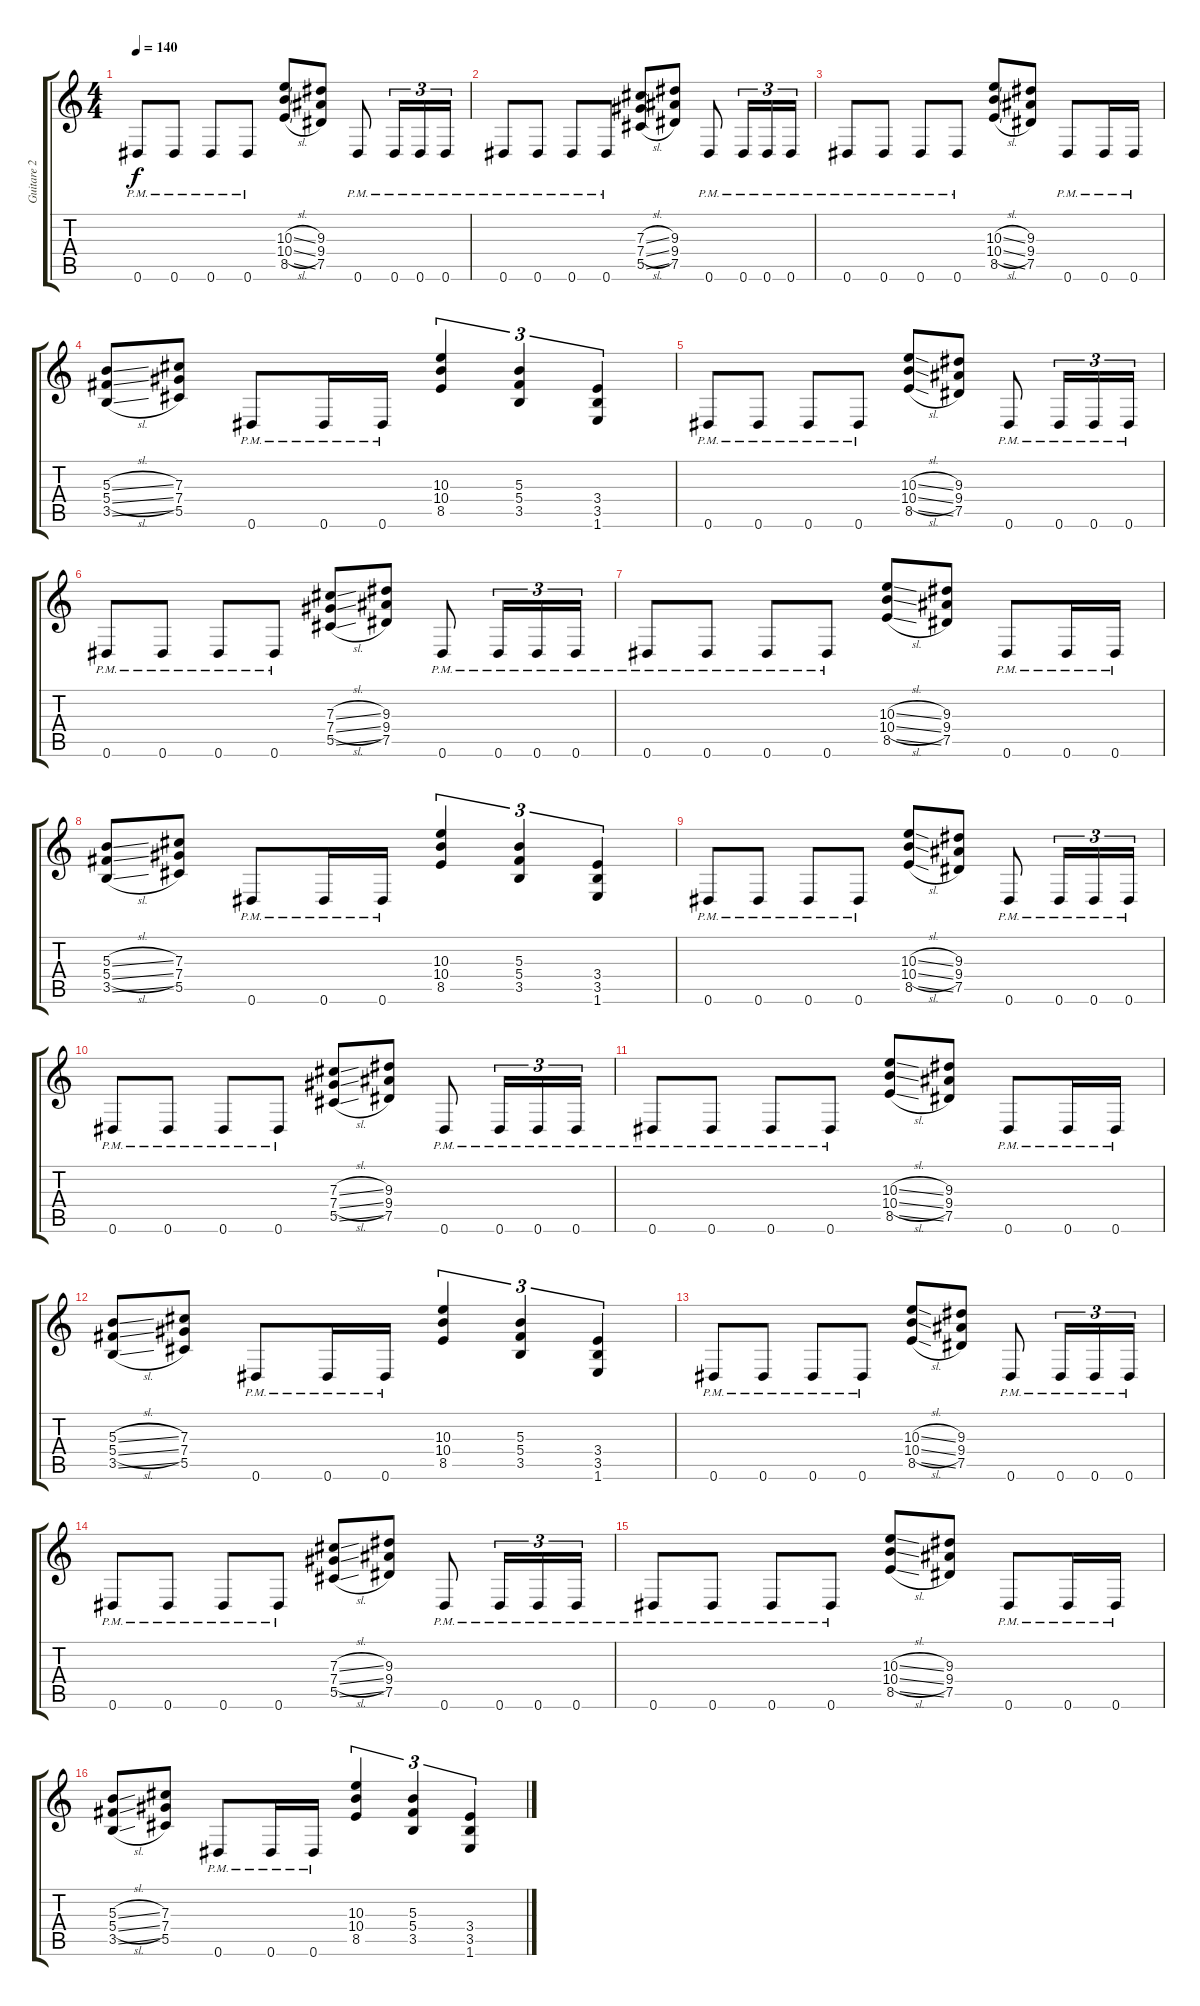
\track ("Guitare 2 (rythmique)" "Guitare 2 ") {instrument overdrivenguitar}
\staff {score tabs}
\tuning (Eb4 Bb3 Gb3 Db3 Ab2 Eb2) {hide}
\ts (4 4)
\tempo 140
\clef g2
\ks c
0.6{pm}.8{dy f} 0.6{pm}.8 0.6{pm}.8 0.6{pm}.8 (10.3{sl} 10.4{sl} 8.5{sl}).8 (9.3 9.4 7.5).8 0.6{pm}.8 0.6{pm}.16{tu (3 2)} 0.6{pm}.16{tu (3 2)} 0.6{pm}.16{tu (3 2)} |
0.6{pm}.8 0.6{pm}.8 0.6{pm}.8 0.6{pm}.8 (7.3{sl} 7.4{sl} 5.5{sl}).8 (9.3 9.4 7.5).8 0.6{pm}.8 0.6{pm}.16{tu (3 2)} 0.6{pm}.16{tu (3 2)} 0.6{pm}.16{tu (3 2)} |
0.6{pm}.8 0.6{pm}.8 0.6{pm}.8 0.6{pm}.8 (10.3{sl} 10.4{sl} 8.5{sl}).8 (9.3 9.4 7.5).8 0.6{pm}.8 0.6{pm}.16 0.6{pm}.16 |
(5.3{sl} 5.4{sl} 3.5{sl}).8 (7.3 7.4 5.5).8 0.6{pm}.8 0.6{pm}.16 0.6{pm}.16 (10.3 10.4 8.5).4{tu (3 2)} (5.3 5.4 3.5).4{tu (3 2)} (3.4 3.5 1.6).4{tu (3 2)} |
0.6{pm}.8 0.6{pm}.8 0.6{pm}.8 0.6{pm}.8 (10.3{sl} 10.4{sl} 8.5{sl}).8 (9.3 9.4 7.5).8 0.6{pm}.8 0.6{pm}.16{tu (3 2)} 0.6{pm}.16{tu (3 2)} 0.6{pm}.16{tu (3 2)} |
0.6{pm}.8 0.6{pm}.8 0.6{pm}.8 0.6{pm}.8 (7.3{sl} 7.4{sl} 5.5{sl}).8 (9.3 9.4 7.5).8 0.6{pm}.8 0.6{pm}.16{tu (3 2)} 0.6{pm}.16{tu (3 2)} 0.6{pm}.16{tu (3 2)} |
0.6{pm}.8 0.6{pm}.8 0.6{pm}.8 0.6{pm}.8 (10.3{sl} 10.4{sl} 8.5{sl}).8 (9.3 9.4 7.5).8 0.6{pm}.8 0.6{pm}.16 0.6{pm}.16 |
(5.3{sl} 5.4{sl} 3.5{sl}).8 (7.3 7.4 5.5).8 0.6{pm}.8 0.6{pm}.16 0.6{pm}.16 (10.3 10.4 8.5).4{tu (3 2)} (5.3 5.4 3.5).4{tu (3 2)} (3.4 3.5 1.6).4{tu (3 2)} |
0.6{pm}.8 0.6{pm}.8 0.6{pm}.8 0.6{pm}.8 (10.3{sl} 10.4{sl} 8.5{sl}).8 (9.3 9.4 7.5).8 0.6{pm}.8 0.6{pm}.16{tu (3 2)} 0.6{pm}.16{tu (3 2)} 0.6{pm}.16{tu (3 2)} |
0.6{pm}.8 0.6{pm}.8 0.6{pm}.8 0.6{pm}.8 (7.3{sl} 7.4{sl} 5.5{sl}).8 (9.3 9.4 7.5).8 0.6{pm}.8 0.6{pm}.16{tu (3 2)} 0.6{pm}.16{tu (3 2)} 0.6{pm}.16{tu (3 2)} |
0.6{pm}.8 0.6{pm}.8 0.6{pm}.8 0.6{pm}.8 (10.3{sl} 10.4{sl} 8.5{sl}).8 (9.3 9.4 7.5).8 0.6{pm}.8 0.6{pm}.16 0.6{pm}.16 |
(5.3{sl} 5.4{sl} 3.5{sl}).8 (7.3 7.4 5.5).8 0.6{pm}.8 0.6{pm}.16 0.6{pm}.16 (10.3 10.4 8.5).4{tu (3 2)} (5.3 5.4 3.5).4{tu (3 2)} (3.4 3.5 1.6).4{tu (3 2)} |
0.6{pm}.8 0.6{pm}.8 0.6{pm}.8 0.6{pm}.8 (10.3{sl} 10.4{sl} 8.5{sl}).8 (9.3 9.4 7.5).8 0.6{pm}.8 0.6{pm}.16{tu (3 2)} 0.6{pm}.16{tu (3 2)} 0.6{pm}.16{tu (3 2)} |
0.6{pm}.8 0.6{pm}.8 0.6{pm}.8 0.6{pm}.8 (7.3{sl} 7.4{sl} 5.5{sl}).8 (9.3 9.4 7.5).8 0.6{pm}.8 0.6{pm}.16{tu (3 2)} 0.6{pm}.16{tu (3 2)} 0.6{pm}.16{tu (3 2)} |
0.6{pm}.8 0.6{pm}.8 0.6{pm}.8 0.6{pm}.8 (10.3{sl} 10.4{sl} 8.5{sl}).8 (9.3 9.4 7.5).8 0.6{pm}.8 0.6{pm}.16 0.6{pm}.16 |
(5.3{sl} 5.4{sl} 3.5{sl}).8 (7.3 7.4 5.5).8 0.6{pm}.8 0.6{pm}.16 0.6{pm}.16 (10.3 10.4 8.5).4{tu (3 2)} (5.3 5.4 3.5).4{tu (3 2)} (3.4 3.5 1.6).4{tu (3 2)}
